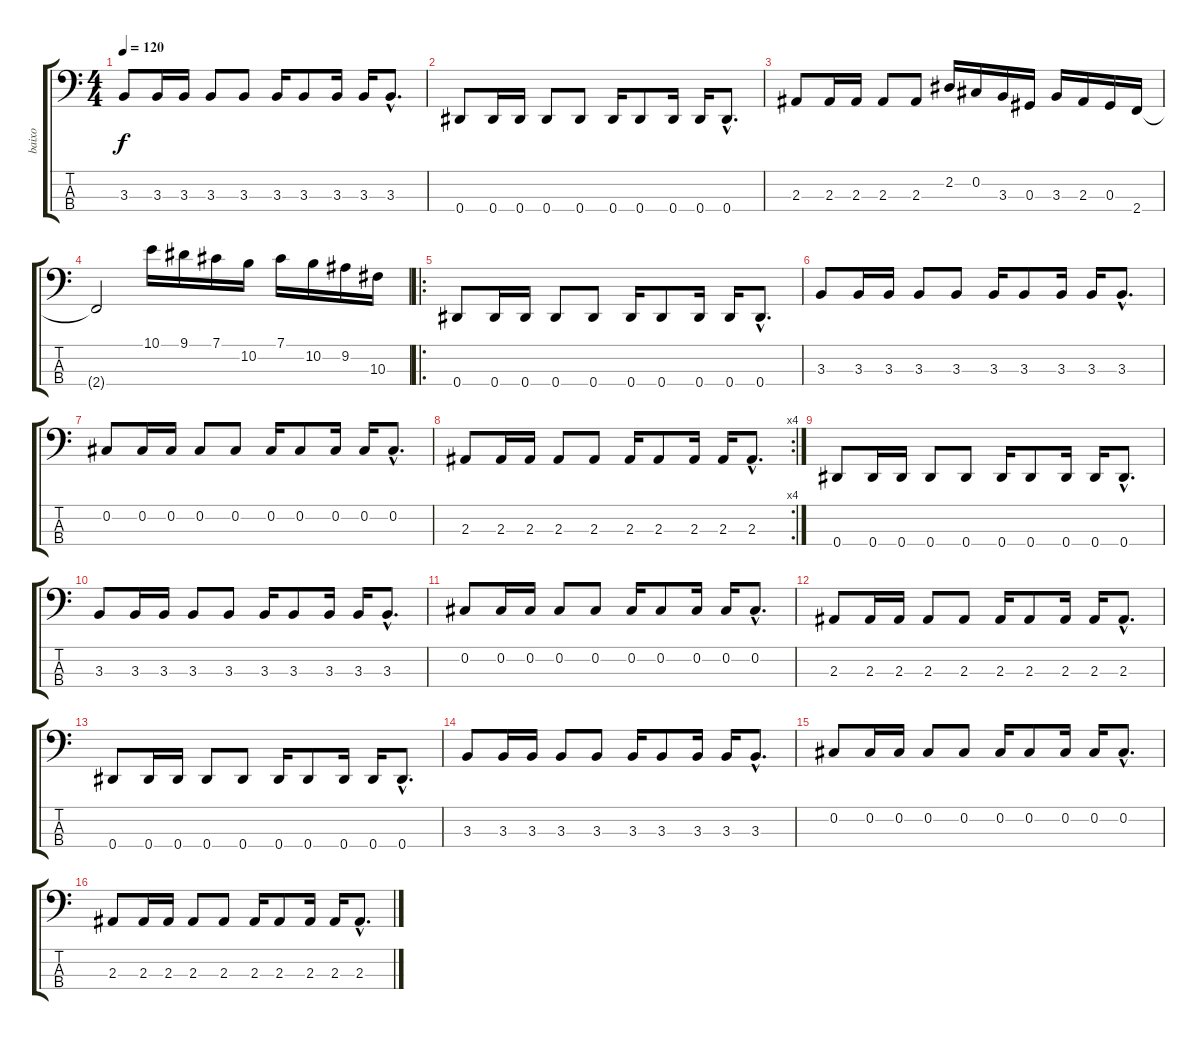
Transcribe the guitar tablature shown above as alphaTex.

\track ("baixo" "baixo") {instrument electricbasspick}
\staff {score tabs}
\tuning (Gb2 Db2 Ab1 Eb1) {hide}
\ts (4 4)
\tempo 120
\clef f4
\ks c
3.3.8{dy f} 3.3.16 3.3.16 3.3.8 3.3.8 3.3.16 3.3.8 3.3.16 3.3.16 3.3{hac}.8{d} |
0.4.8 0.4.16 0.4.16 0.4.8 0.4.8 0.4.16 0.4.8 0.4.16 0.4.16 0.4{hac}.8{d} |
2.3.8 2.3.16 2.3.16 2.3.8 2.3.8 2.2.16 0.2.16 3.3.16 0.3.16 3.3.16 2.3.16 0.3.16 2.4.16 |
2.4{t}.2 10.1.16 9.1.16 7.1.16 10.2.16 7.1.16 10.2.16 9.2.16 10.3.16 |
\ro
0.4.8 0.4.16 0.4.16 0.4.8 0.4.8 0.4.16 0.4.8 0.4.16 0.4.16 0.4{hac}.8{d} |
3.3.8 3.3.16 3.3.16 3.3.8 3.3.8 3.3.16 3.3.8 3.3.16 3.3.16 3.3{hac}.8{d} |
0.2.8 0.2.16 0.2.16 0.2.8 0.2.8 0.2.16 0.2.8 0.2.16 0.2.16 0.2{hac}.8{d} |
\rc 4
2.3.8 2.3.16 2.3.16 2.3.8 2.3.8 2.3.16 2.3.8 2.3.16 2.3.16 2.3{hac}.8{d} |
0.4.8 0.4.16 0.4.16 0.4.8 0.4.8 0.4.16 0.4.8 0.4.16 0.4.16 0.4{hac}.8{d} |
3.3.8 3.3.16 3.3.16 3.3.8 3.3.8 3.3.16 3.3.8 3.3.16 3.3.16 3.3{hac}.8{d} |
0.2.8 0.2.16 0.2.16 0.2.8 0.2.8 0.2.16 0.2.8 0.2.16 0.2.16 0.2{hac}.8{d} |
2.3.8 2.3.16 2.3.16 2.3.8 2.3.8 2.3.16 2.3.8 2.3.16 2.3.16 2.3{hac}.8{d} |
0.4.8 0.4.16 0.4.16 0.4.8 0.4.8 0.4.16 0.4.8 0.4.16 0.4.16 0.4{hac}.8{d} |
3.3.8 3.3.16 3.3.16 3.3.8 3.3.8 3.3.16 3.3.8 3.3.16 3.3.16 3.3{hac}.8{d} |
0.2.8 0.2.16 0.2.16 0.2.8 0.2.8 0.2.16 0.2.8 0.2.16 0.2.16 0.2{hac}.8{d} |
2.3.8 2.3.16 2.3.16 2.3.8 2.3.8 2.3.16 2.3.8 2.3.16 2.3.16 2.3{hac}.8{d}
